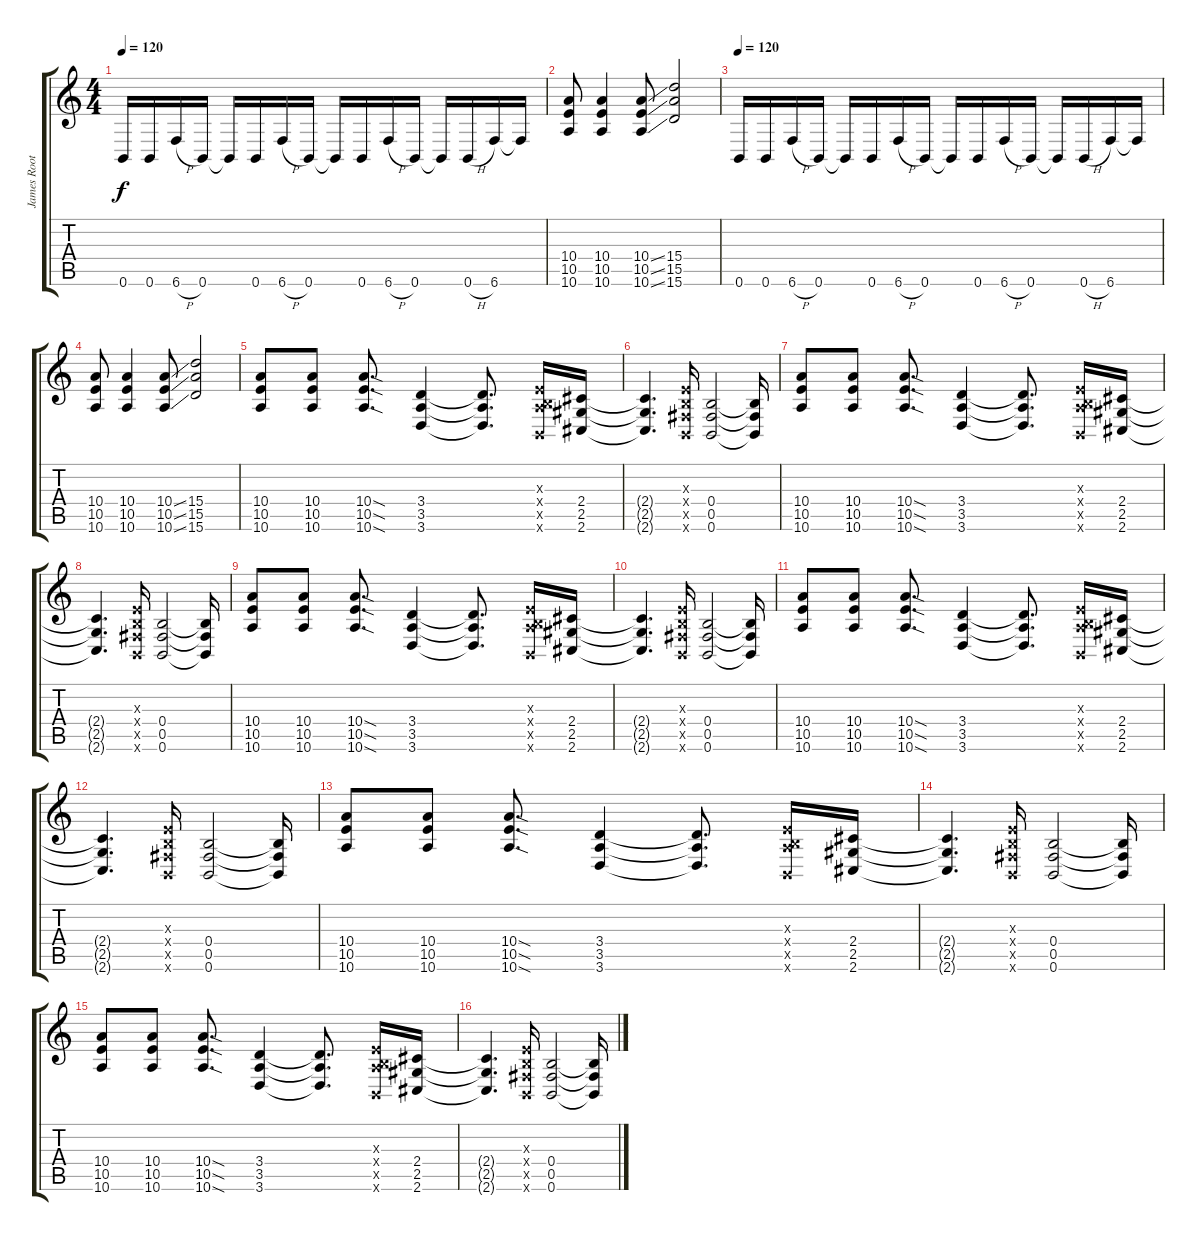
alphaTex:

\track ("James Root     #4" "James Root") {instrument distortionguitar}
\staff {score tabs}
\tuning (Db4 Ab3 E3 B2 Gb2 B1) {hide}
\ts (4 4)
\tempo 120
\clef g2
\ks c
0.6.16{dy f} 0.6.16 6.6{h}.16 0.6.16 0.6{t}.16 0.6.16 6.6{h}.16 0.6.16 0.6{t}.16 0.6.16 6.6{h}.16 0.6.16 0.6{t}.16 0.6{h}.16 6.6.16 6.6{t}.16 |
(10.4 10.5 10.6).8 (10.4 10.5 10.6).4 (10.4{ss} 10.5{ss} 10.6{ss}).8 (15.4 15.5 15.6).2 |
\tempo 120
0.6.16 0.6.16 6.6{h}.16 0.6.16 0.6{t}.16 0.6.16 6.6{h}.16 0.6.16 0.6{t}.16 0.6.16 6.6{h}.16 0.6.16 0.6{t}.16 0.6{h}.16 6.6.16 6.6{t}.16 |
(10.4 10.5 10.6).8 (10.4 10.5 10.6).4 (10.4{ss} 10.5{ss} 10.6{ss}).8 (15.4 15.5 15.6).2 |
(10.4 10.5 10.6).8 (10.4 10.5 10.6).8 (10.4{sod} 10.5{sod} 10.6{sod}).8{d} (3.4 3.5 3.6).4 (3.4{t} 3.5{t} 3.6{t}).8{d} (0.3{x} 0.4{x} 3.5{x} 0.6{x}).16 (2.4 2.5 2.6).16 |
(2.4{t} 2.5{t} 2.6{t}).4{d} (0.3{x} 0.4{x} 0.5{x} 0.6{x}).16 (0.4 0.5 0.6).2 (0.4{t} 0.5{t} 0.6{t}).16 |
(10.4 10.5 10.6).8 (10.4 10.5 10.6).8 (10.4{sod} 10.5{sod} 10.6{sod}).8{d} (3.4 3.5 3.6).4 (3.4{t} 3.5{t} 3.6{t}).8{d} (0.3{x} 0.4{x} 3.5{x} 0.6{x}).16 (2.4 2.5 2.6).16 |
(2.4{t} 2.5{t} 2.6{t}).4{d} (0.3{x} 0.4{x} 0.5{x} 0.6{x}).16 (0.4 0.5 0.6).2 (0.4{t} 0.5{t} 0.6{t}).16 |
(10.4 10.5 10.6).8 (10.4 10.5 10.6).8 (10.4{sod} 10.5{sod} 10.6{sod}).8{d} (3.4 3.5 3.6).4 (3.4{t} 3.5{t} 3.6{t}).8{d} (0.3{x} 0.4{x} 3.5{x} 0.6{x}).16 (2.4 2.5 2.6).16 |
(2.4{t} 2.5{t} 2.6{t}).4{d} (0.3{x} 0.4{x} 0.5{x} 0.6{x}).16 (0.4 0.5 0.6).2 (0.4{t} 0.5{t} 0.6{t}).16 |
(10.4 10.5 10.6).8 (10.4 10.5 10.6).8 (10.4{sod} 10.5{sod} 10.6{sod}).8{d} (3.4 3.5 3.6).4 (3.4{t} 3.5{t} 3.6{t}).8{d} (0.3{x} 0.4{x} 3.5{x} 0.6{x}).16 (2.4 2.5 2.6).16 |
(2.4{t} 2.5{t} 2.6{t}).4{d} (0.3{x} 0.4{x} 0.5{x} 0.6{x}).16 (0.4 0.5 0.6).2 (0.4{t} 0.5{t} 0.6{t}).16 |
(10.4 10.5 10.6).8 (10.4 10.5 10.6).8 (10.4{sod} 10.5{sod} 10.6{sod}).8{d} (3.4 3.5 3.6).4 (3.4{t} 3.5{t} 3.6{t}).8{d} (0.3{x} 0.4{x} 3.5{x} 0.6{x}).16 (2.4 2.5 2.6).16 |
(2.4{t} 2.5{t} 2.6{t}).4{d} (0.3{x} 0.4{x} 0.5{x} 0.6{x}).16 (0.4 0.5 0.6).2 (0.4{t} 0.5{t} 0.6{t}).16 |
(10.4 10.5 10.6).8 (10.4 10.5 10.6).8 (10.4{sod} 10.5{sod} 10.6{sod}).8{d} (3.4 3.5 3.6).4 (3.4{t} 3.5{t} 3.6{t}).8{d} (0.3{x} 0.4{x} 3.5{x} 0.6{x}).16 (2.4 2.5 2.6).16 |
(2.4{t} 2.5{t} 2.6{t}).4{d} (0.3{x} 0.4{x} 0.5{x} 0.6{x}).16 (0.4 0.5 0.6).2 (0.4{t} 0.5{t} 0.6{t}).16
